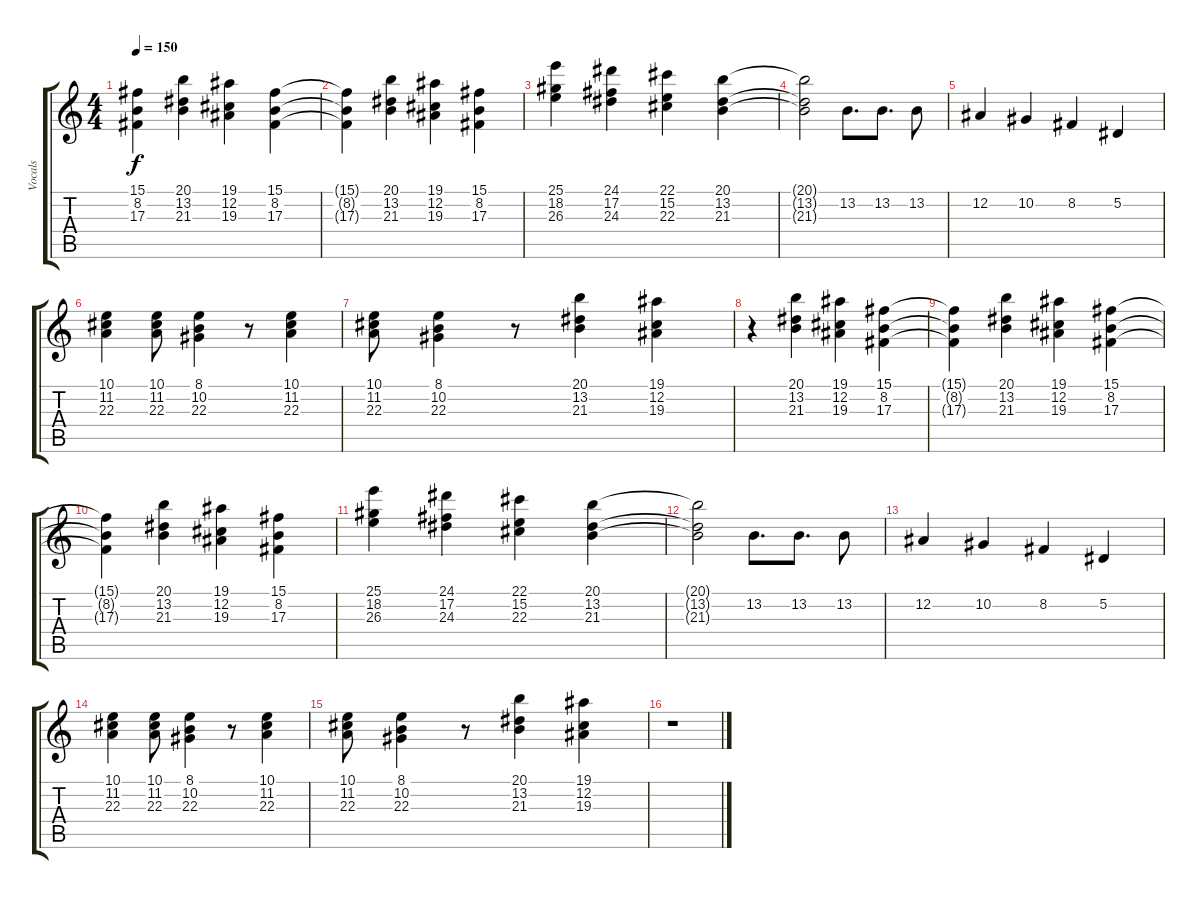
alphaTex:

\track ("Vocals" "Vocals") {instrument lead2sawtooth}
\staff {score tabs}
\tuning (Eb4 Bb3 Gb3 Db3 Ab2 Eb2) {hide}
\ts (4 4)
\tempo 150
\clef g2
\ks c
(15.1{t} 8.2{t} 17.3{t}).4{dy f} (20.1 13.2 21.3).4 (19.1 12.2 19.3).4 (15.1 8.2 17.3).4 |
(15.1{t} 8.2{t} 17.3{t}).4 (20.1 13.2 21.3).4 (19.1 12.2 19.3).4 (15.1 8.2 17.3).4 |
(25.1 18.2 26.3).4 (24.1 17.2 24.3).4 (22.1 15.2 22.3).4 (20.1 13.2 21.3).4 |
(20.1{t} 13.2{t} 21.3{t}).2 13.2.8{d} 13.2.8{d} 13.2.8 |
12.2.4 10.2.4 8.2.4 5.2.4 |
(10.1 11.2 22.3).4 (10.1 11.2 22.3).8 (8.1 10.2 22.3).4 r.8 (10.1 11.2 22.3).4 |
(10.1 11.2 22.3).8 (8.1 10.2 22.3).4 r.8 (20.1 13.2 21.3).4 (19.1 12.2 19.3).4 |
r.4 (20.1 13.2 21.3).4 (19.1 12.2 19.3).4 (15.1 8.2 17.3).4 |
(15.1{t} 8.2{t} 17.3{t}).4 (20.1 13.2 21.3).4 (19.1 12.2 19.3).4 (15.1 8.2 17.3).4 |
(15.1{t} 8.2{t} 17.3{t}).4 (20.1 13.2 21.3).4 (19.1 12.2 19.3).4 (15.1 8.2 17.3).4 |
(25.1 18.2 26.3).4 (24.1 17.2 24.3).4 (22.1 15.2 22.3).4 (20.1 13.2 21.3).4 |
(20.1{t} 13.2{t} 21.3{t}).2 13.2.8{d} 13.2.8{d} 13.2.8 |
12.2.4 10.2.4 8.2.4 5.2.4 |
(10.1 11.2 22.3).4 (10.1 11.2 22.3).8 (8.1 10.2 22.3).4 r.8 (10.1 11.2 22.3).4 |
(10.1 11.2 22.3).8 (8.1 10.2 22.3).4 r.8 (20.1 13.2 21.3).4 (19.1 12.2 19.3).4 |
r.1
